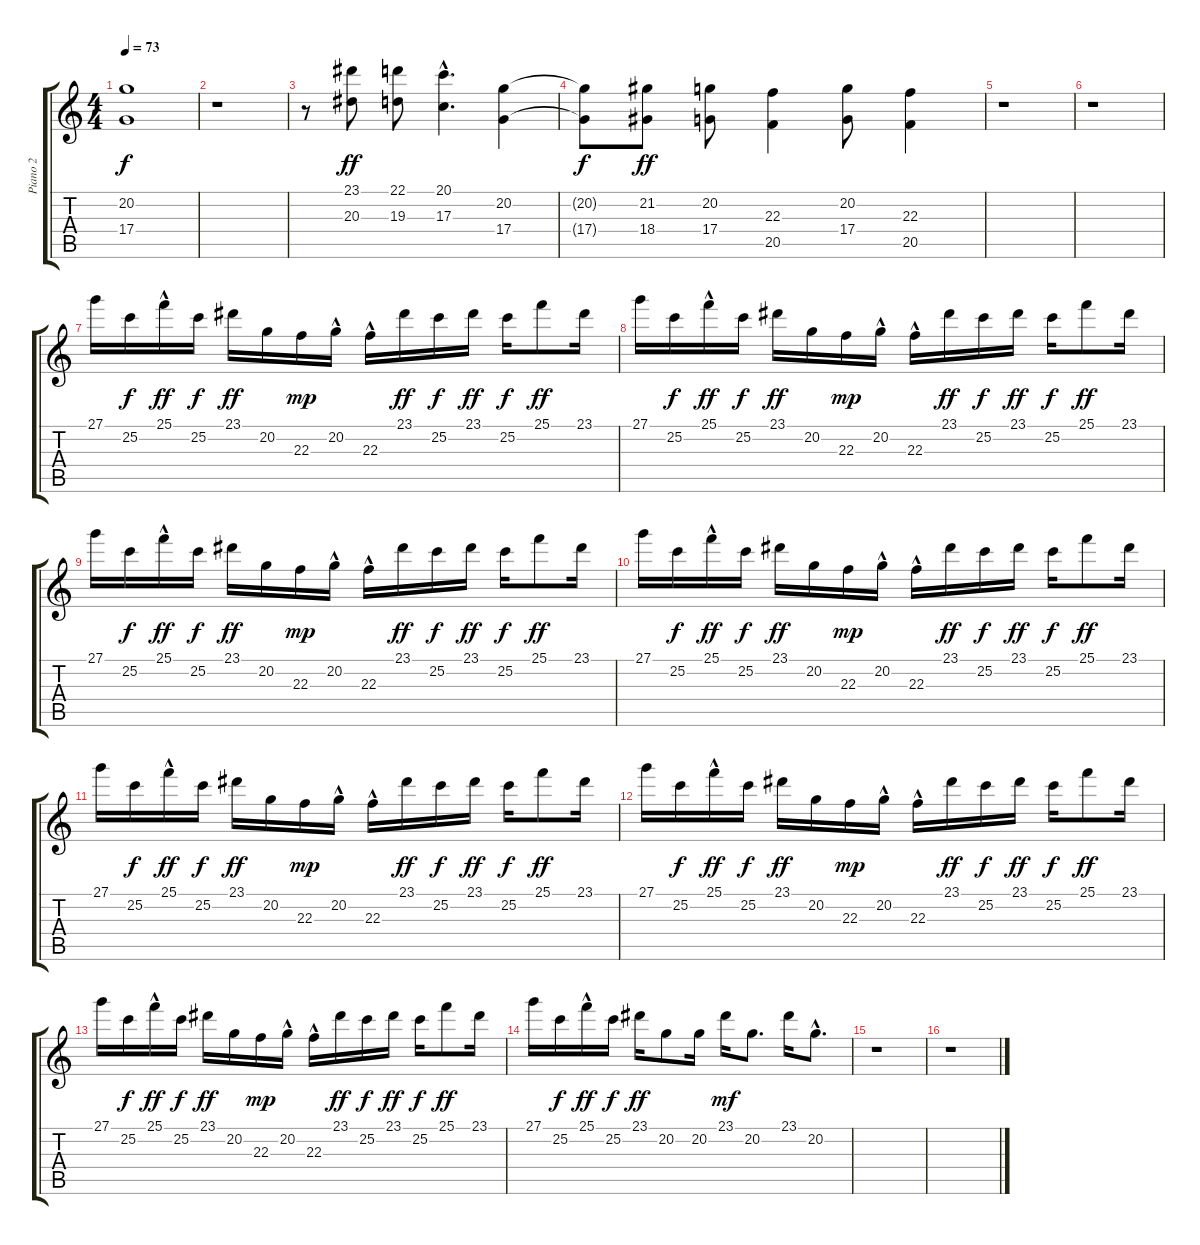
\track ("Piano 2" "Piano 2") {instrument acousticgrandpiano}
\staff {score tabs}
\tuning (E4 B3 G3 D3 A2 E2) {hide}
\ts (4 4)
\tempo 73
\clef g2
\ks c
(20.2{t} 17.4{t}).1{dy f} |
r.1 |
r.8 (23.1 20.3).8{dy ff} (22.1 19.3).8 (20.1{hac} 17.3{hac}).4{d} (20.2 17.4).4 |
(20.2{t} 17.4{t}).8{dy f} (21.2 18.4).8{dy ff} (20.2 17.4).8 (22.3 20.5).4 (20.2 17.4).8 (22.3 20.5).4 |
r.1 |
r.1 |
27.1.16 25.2.16{dy f} 25.1{hac}.16{dy ff} 25.2.16{dy f} 23.1.16{dy ff} 20.2.16 22.3.16{dy mp} 20.2{hac}.16 22.3{hac}.16 23.1.16{dy ff} 25.2.16{dy f} 23.1.16{dy ff} 25.2.16{dy f} 25.1.8{dy ff} 23.1.16 |
27.1.16 25.2.16{dy f} 25.1{hac}.16{dy ff} 25.2.16{dy f} 23.1.16{dy ff} 20.2.16 22.3.16{dy mp} 20.2{hac}.16 22.3{hac}.16 23.1.16{dy ff} 25.2.16{dy f} 23.1.16{dy ff} 25.2.16{dy f} 25.1.8{dy ff} 23.1.16 |
27.1.16 25.2.16{dy f} 25.1{hac}.16{dy ff} 25.2.16{dy f} 23.1.16{dy ff} 20.2.16 22.3.16{dy mp} 20.2{hac}.16 22.3{hac}.16 23.1.16{dy ff} 25.2.16{dy f} 23.1.16{dy ff} 25.2.16{dy f} 25.1.8{dy ff} 23.1.16 |
27.1.16 25.2.16{dy f} 25.1{hac}.16{dy ff} 25.2.16{dy f} 23.1.16{dy ff} 20.2.16 22.3.16{dy mp} 20.2{hac}.16 22.3{hac}.16 23.1.16{dy ff} 25.2.16{dy f} 23.1.16{dy ff} 25.2.16{dy f} 25.1.8{dy ff} 23.1.16 |
27.1.16 25.2.16{dy f} 25.1{hac}.16{dy ff} 25.2.16{dy f} 23.1.16{dy ff} 20.2.16 22.3.16{dy mp} 20.2{hac}.16 22.3{hac}.16 23.1.16{dy ff} 25.2.16{dy f} 23.1.16{dy ff} 25.2.16{dy f} 25.1.8{dy ff} 23.1.16 |
27.1.16 25.2.16{dy f} 25.1{hac}.16{dy ff} 25.2.16{dy f} 23.1.16{dy ff} 20.2.16 22.3.16{dy mp} 20.2{hac}.16 22.3{hac}.16 23.1.16{dy ff} 25.2.16{dy f} 23.1.16{dy ff} 25.2.16{dy f} 25.1.8{dy ff} 23.1.16 |
27.1.16 25.2.16{dy f} 25.1{hac}.16{dy ff} 25.2.16{dy f} 23.1.16{dy ff} 20.2.16 22.3.16{dy mp} 20.2{hac}.16 22.3{hac}.16 23.1.16{dy ff} 25.2.16{dy f} 23.1.16{dy ff} 25.2.16{dy f} 25.1.8{dy ff} 23.1.16 |
27.1.16 25.2.16{dy f} 25.1{hac}.16{dy ff} 25.2.16{dy f} 23.1.16{dy ff} 20.2.8 20.2.16 23.1.16{dy mf} 20.2.8{d} 23.1.16 20.2{hac}.8{d} |
r.1 |
r.1
